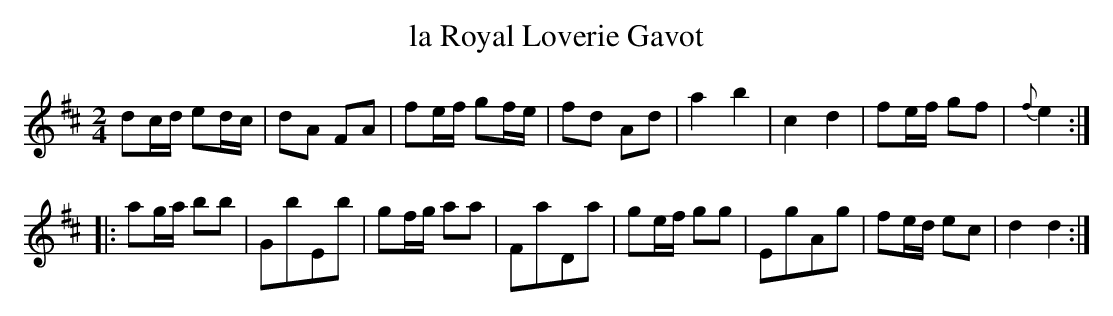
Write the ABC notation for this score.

X:1
T:la Royal Loverie Gavot
M:2/4
K:D major
d2cd e2dc| d2A2 F2A2| f2ef g2fe| f2d2 A2d2|\
a4 b4| c4 d4| f2ef g2f2| {f}e4::
a2ga b2b2| G2b2E2b2| g2fg a2a2| F2a2D2a2|\
g2ef g2g2| E2g2A2g2| f2ed e2c2| d4 d4:|
